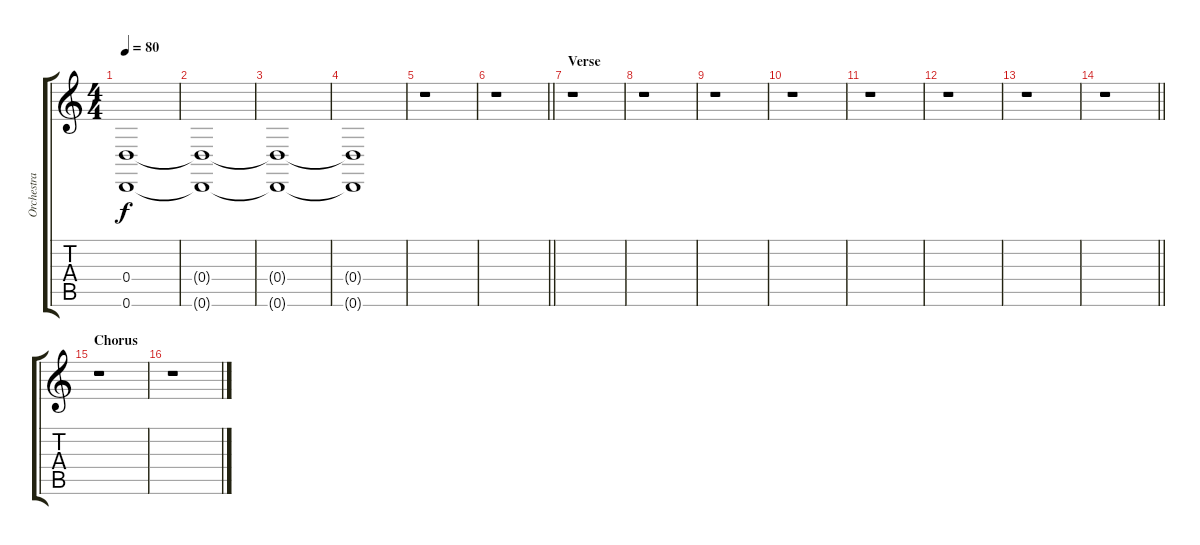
\track ("Orchestra" "Orchestra") {instrument synthstrings1}
\staff {score tabs}
\tuning (E4 B3 G3 D3 A2 D2) {hide}
\ts (4 4)
\tempo 80
\clef g2
\ks c
(0.4 0.6).1{dy f} |
(0.4{t} 0.6{t}).1 |
(0.4{t} 0.6{t}).1 |
(0.4{t} 0.6{t}).1 |
r.1 |
\barLineRight lightlight
r.1 |
\section ("" "Verse")
r.1 |
r.1 |
r.1 |
r.1 |
r.1 |
r.1 |
r.1 |
\barLineRight lightlight
r.1 |
\section ("" "Chorus")
r.1 |
r.1
